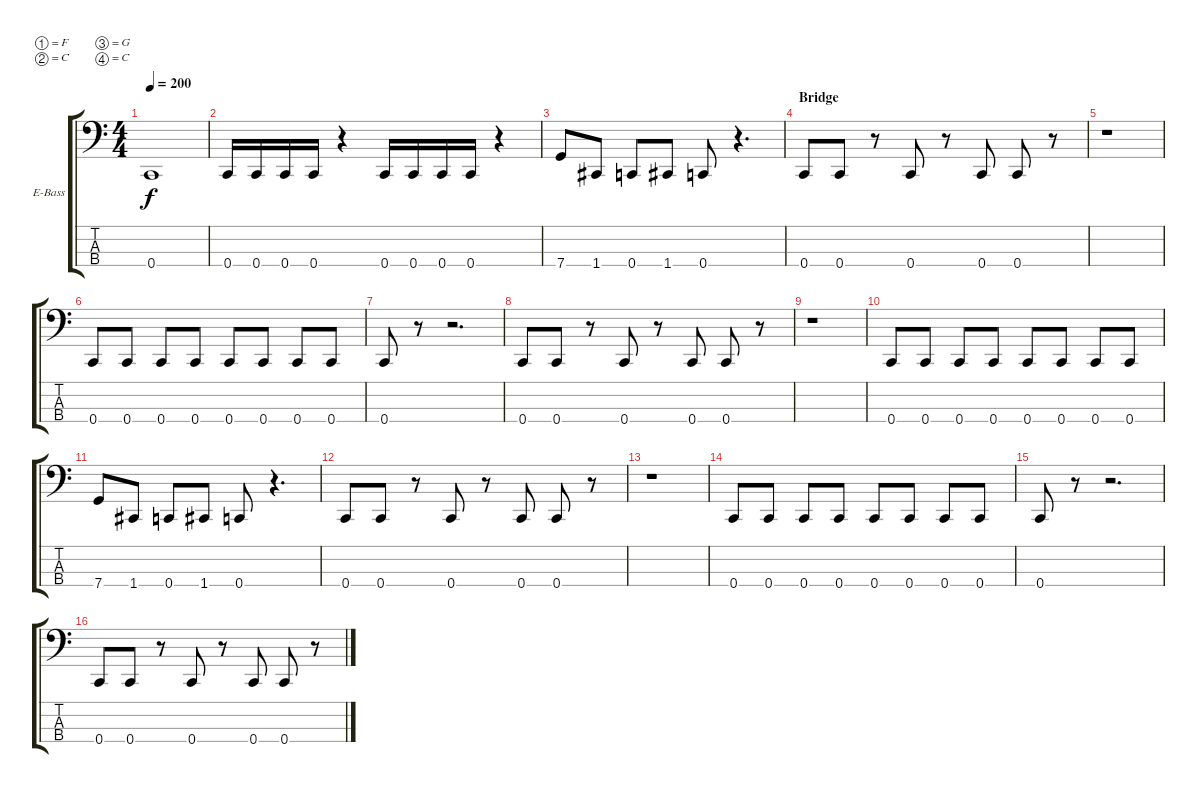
\defaultSystemsLayout 4
\bracketExtendMode groupsimilarinstruments
\firstSystemTrackNameOrientation horizontal
\otherSystemsTrackNameOrientation horizontal
\track ("Electric Bass" "E-Bass") {instrument electricbassfinger}
\staff {score tabs}
\tuning (F2 C2 G1 C1)
\ts (4 4)
\tempo 200
\clef f4
\ks c
0.4{t}.1{dy f} |
0.4.16 0.4.16 0.4.16 0.4.16 r.4 0.4.16 0.4.16 0.4.16 0.4.16 r.4 |
7.4.8 1.4.8 0.4.8 1.4.8 0.4.8 r.4{d} |
\section ("" "Bridge")
0.4.8 0.4.8 r.8 0.4.8 r.8 0.4.8 0.4.8 r.8 |
r.1 |
0.4.8 0.4.8 0.4.8 0.4.8 0.4.8 0.4.8 0.4.8 0.4.8 |
0.4.8 r.8 r.2{d} |
0.4.8 0.4.8 r.8 0.4.8 r.8 0.4.8 0.4.8 r.8 |
r.1 |
0.4.8 0.4.8 0.4.8 0.4.8 0.4.8 0.4.8 0.4.8 0.4.8 |
7.4.8 1.4.8 0.4.8 1.4.8 0.4.8 r.4{d} |
0.4.8 0.4.8 r.8 0.4.8 r.8 0.4.8 0.4.8 r.8 |
r.1 |
0.4.8 0.4.8 0.4.8 0.4.8 0.4.8 0.4.8 0.4.8 0.4.8 |
0.4.8 r.8 r.2{d} |
0.4.8 0.4.8 r.8 0.4.8 r.8 0.4.8 0.4.8 r.8
